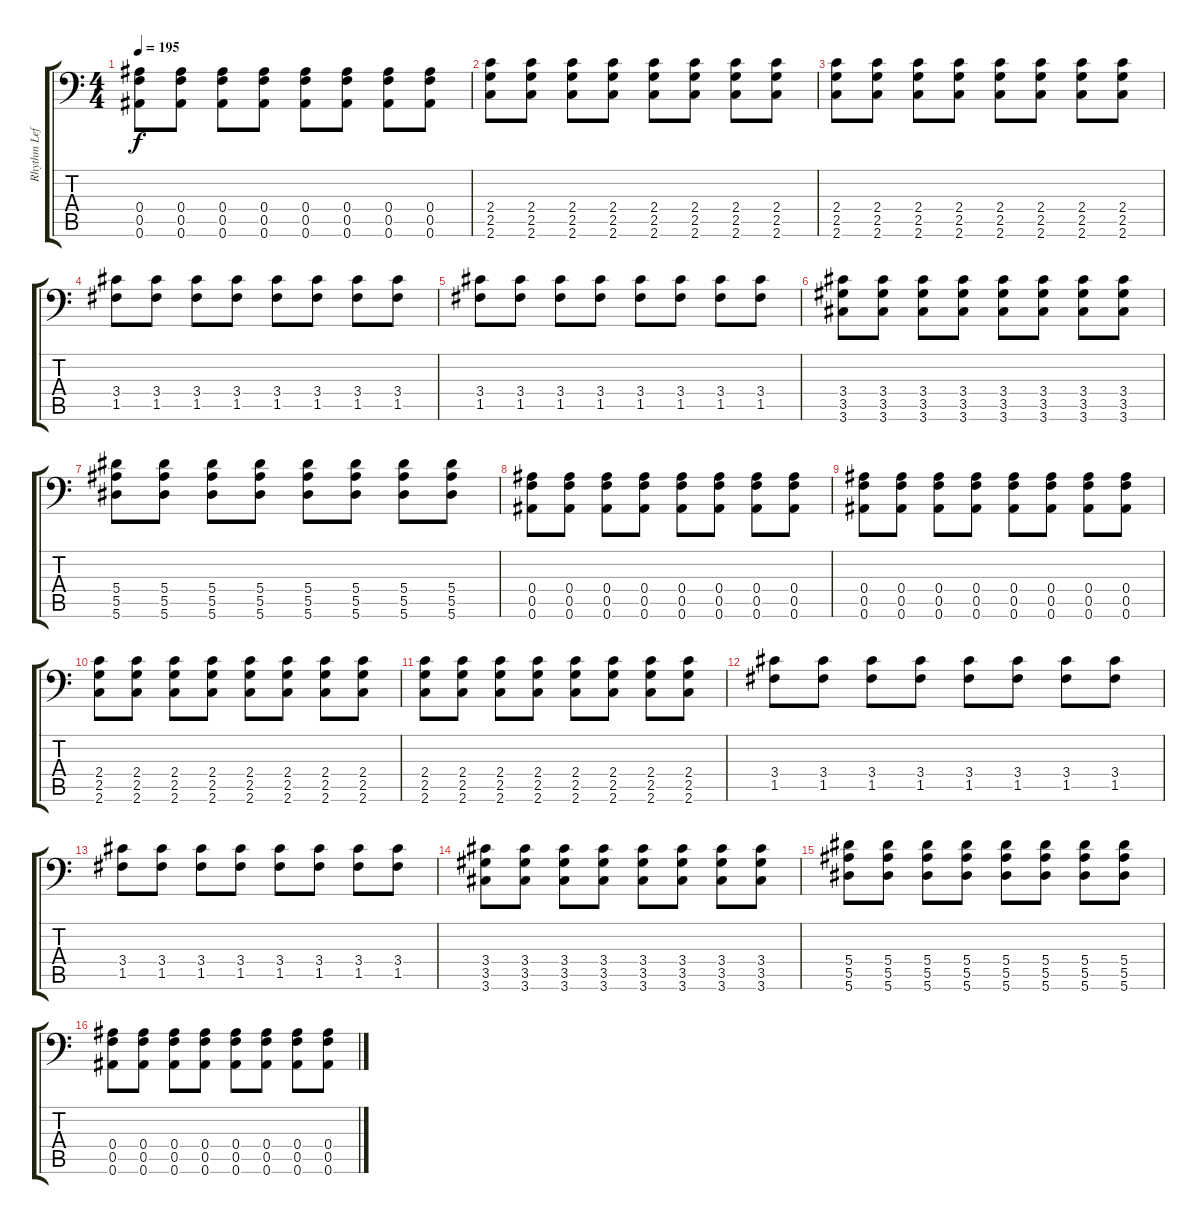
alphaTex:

\track ("Rhythm Left" "Rhythm Lef") {instrument distortionguitar}
\staff {score tabs}
\tuning (C4 G3 Eb3 Bb2 F2 Bb1) {hide}
\ts (4 4)
\tempo 195
\clef f4
\ks c
(0.4 0.5 0.6).8{dy f} (0.4 0.5 0.6).8 (0.4 0.5 0.6).8 (0.4 0.5 0.6).8 (0.4 0.5 0.6).8 (0.4 0.5 0.6).8 (0.4 0.5 0.6).8 (0.4 0.5 0.6).8 |
(2.4 2.5 2.6).8 (2.4 2.5 2.6).8 (2.4 2.5 2.6).8 (2.4 2.5 2.6).8 (2.4 2.5 2.6).8 (2.4 2.5 2.6).8 (2.4 2.5 2.6).8 (2.4 2.5 2.6).8 |
(2.4 2.5 2.6).8 (2.4 2.5 2.6).8 (2.4 2.5 2.6).8 (2.4 2.5 2.6).8 (2.4 2.5 2.6).8 (2.4 2.5 2.6).8 (2.4 2.5 2.6).8 (2.4 2.5 2.6).8 |
(3.4 1.5).8 (3.4 1.5).8 (3.4 1.5).8 (3.4 1.5).8 (3.4 1.5).8 (3.4 1.5).8 (3.4 1.5).8 (3.4 1.5).8 |
(3.4 1.5).8 (3.4 1.5).8 (3.4 1.5).8 (3.4 1.5).8 (3.4 1.5).8 (3.4 1.5).8 (3.4 1.5).8 (3.4 1.5).8 |
(3.4 3.5 3.6).8 (3.4 3.5 3.6).8 (3.4 3.5 3.6).8 (3.4 3.5 3.6).8 (3.4 3.5 3.6).8 (3.4 3.5 3.6).8 (3.4 3.5 3.6).8 (3.4 3.5 3.6).8 |
(5.4 5.5 5.6).8 (5.4 5.5 5.6).8 (5.4 5.5 5.6).8 (5.4 5.5 5.6).8 (5.4 5.5 5.6).8 (5.4 5.5 5.6).8 (5.4 5.5 5.6).8 (5.4 5.5 5.6).8 |
(0.4 0.5 0.6).8 (0.4 0.5 0.6).8 (0.4 0.5 0.6).8 (0.4 0.5 0.6).8 (0.4 0.5 0.6).8 (0.4 0.5 0.6).8 (0.4 0.5 0.6).8 (0.4 0.5 0.6).8 |
(0.4 0.5 0.6).8 (0.4 0.5 0.6).8 (0.4 0.5 0.6).8 (0.4 0.5 0.6).8 (0.4 0.5 0.6).8 (0.4 0.5 0.6).8 (0.4 0.5 0.6).8 (0.4 0.5 0.6).8 |
(2.4 2.5 2.6).8 (2.4 2.5 2.6).8 (2.4 2.5 2.6).8 (2.4 2.5 2.6).8 (2.4 2.5 2.6).8 (2.4 2.5 2.6).8 (2.4 2.5 2.6).8 (2.4 2.5 2.6).8 |
(2.4 2.5 2.6).8 (2.4 2.5 2.6).8 (2.4 2.5 2.6).8 (2.4 2.5 2.6).8 (2.4 2.5 2.6).8 (2.4 2.5 2.6).8 (2.4 2.5 2.6).8 (2.4 2.5 2.6).8 |
(3.4 1.5).8 (3.4 1.5).8 (3.4 1.5).8 (3.4 1.5).8 (3.4 1.5).8 (3.4 1.5).8 (3.4 1.5).8 (3.4 1.5).8 |
(3.4 1.5).8 (3.4 1.5).8 (3.4 1.5).8 (3.4 1.5).8 (3.4 1.5).8 (3.4 1.5).8 (3.4 1.5).8 (3.4 1.5).8 |
(3.4 3.5 3.6).8 (3.4 3.5 3.6).8 (3.4 3.5 3.6).8 (3.4 3.5 3.6).8 (3.4 3.5 3.6).8 (3.4 3.5 3.6).8 (3.4 3.5 3.6).8 (3.4 3.5 3.6).8 |
(5.4 5.5 5.6).8 (5.4 5.5 5.6).8 (5.4 5.5 5.6).8 (5.4 5.5 5.6).8 (5.4 5.5 5.6).8 (5.4 5.5 5.6).8 (5.4 5.5 5.6).8 (5.4 5.5 5.6).8 |
(0.4 0.5 0.6).8 (0.4 0.5 0.6).8 (0.4 0.5 0.6).8 (0.4 0.5 0.6).8 (0.4 0.5 0.6).8 (0.4 0.5 0.6).8 (0.4 0.5 0.6).8 (0.4 0.5 0.6).8
